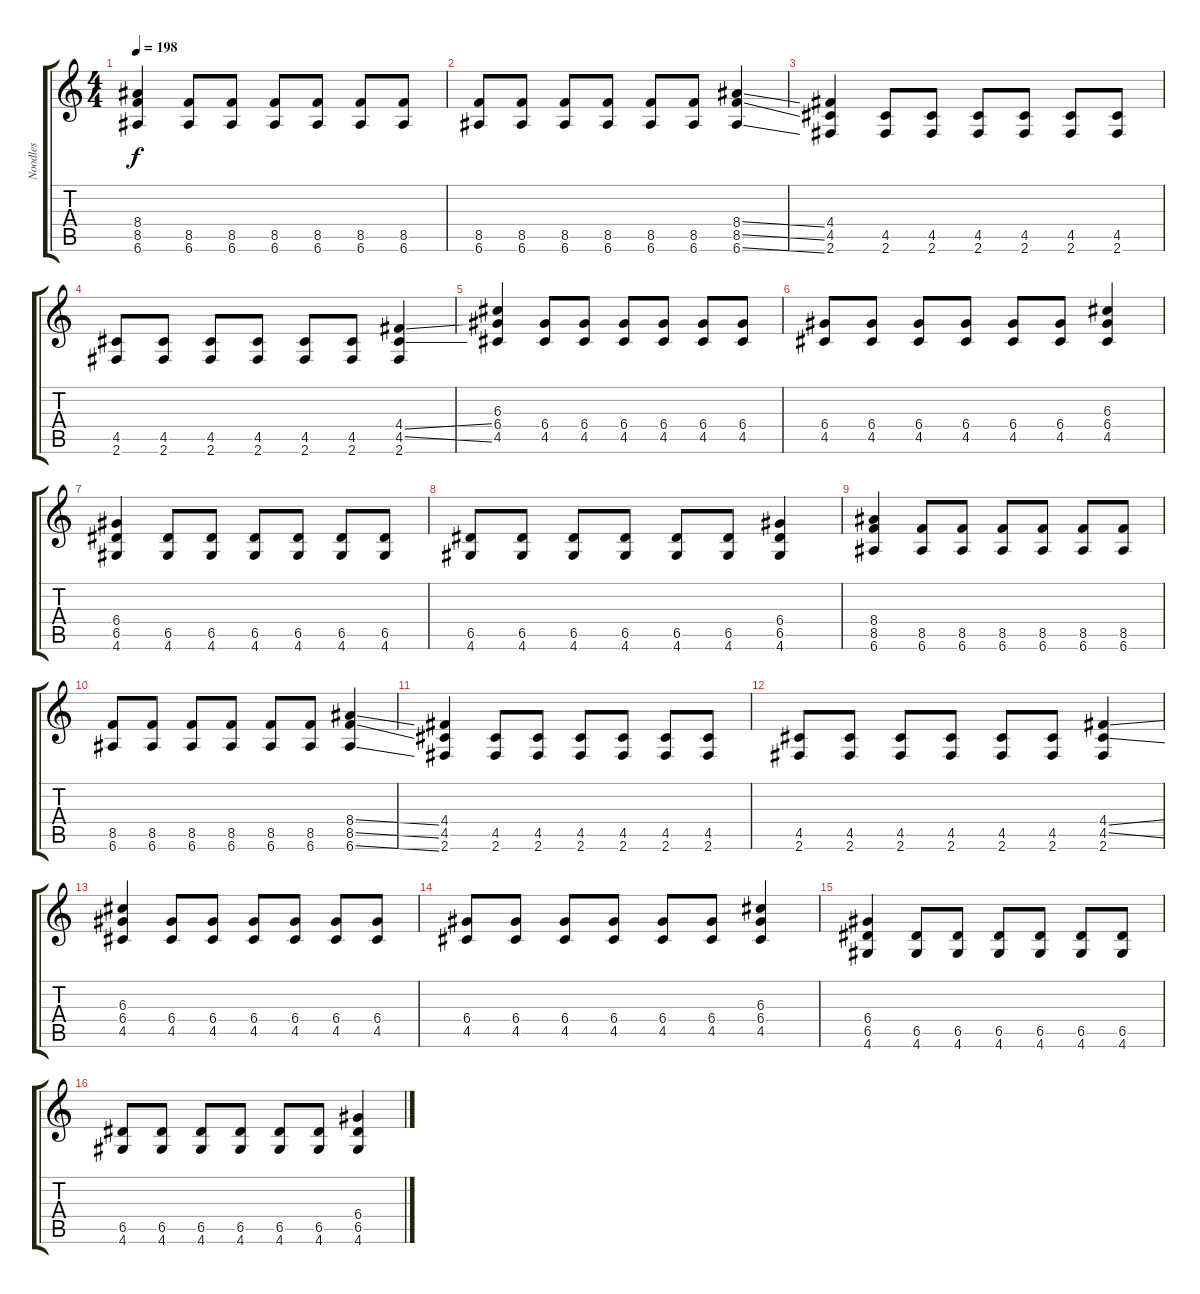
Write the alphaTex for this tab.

\track ("Noodles" "Noodles") {instrument distortionguitar}
\staff {score tabs}
\tuning (E4 B3 G3 D3 A2 E2) {hide}
\ts (4 4)
\tempo 198
\clef g2
\ks c
(8.4 8.5 6.6).4{dy f} (8.5 6.6).8 (8.5 6.6).8 (8.5 6.6).8 (8.5 6.6).8 (8.5 6.6).8 (8.5 6.6).8 |
(8.5 6.6).8 (8.5 6.6).8 (8.5 6.6).8 (8.5 6.6).8 (8.5 6.6).8 (8.5 6.6).8 (8.4{ss} 8.5{ss} 6.6{ss}).4 |
(4.4 4.5 2.6).4 (4.5 2.6).8 (4.5 2.6).8 (4.5 2.6).8 (4.5 2.6).8 (4.5 2.6).8 (4.5 2.6).8 |
(4.5 2.6).8 (4.5 2.6).8 (4.5 2.6).8 (4.5 2.6).8 (4.5 2.6).8 (4.5 2.6).8 (4.4{ss} 4.5{ss} 2.6).4 |
(6.3 6.4 4.5).4 (6.4 4.5).8 (6.4 4.5).8 (6.4 4.5).8 (6.4 4.5).8 (6.4 4.5).8 (6.4 4.5).8 |
(6.4 4.5).8 (6.4 4.5).8 (6.4 4.5).8 (6.4 4.5).8 (6.4 4.5).8 (6.4 4.5).8 (6.3 6.4 4.5).4 |
(6.4 6.5 4.6).4 (6.5 4.6).8 (6.5 4.6).8 (6.5 4.6).8 (6.5 4.6).8 (6.5 4.6).8 (6.5 4.6).8 |
(6.5 4.6).8 (6.5 4.6).8 (6.5 4.6).8 (6.5 4.6).8 (6.5 4.6).8 (6.5 4.6).8 (6.4 6.5 4.6).4 |
(8.4 8.5 6.6).4 (8.5 6.6).8 (8.5 6.6).8 (8.5 6.6).8 (8.5 6.6).8 (8.5 6.6).8 (8.5 6.6).8 |
(8.5 6.6).8 (8.5 6.6).8 (8.5 6.6).8 (8.5 6.6).8 (8.5 6.6).8 (8.5 6.6).8 (8.4{ss} 8.5{ss} 6.6{ss}).4 |
(4.4 4.5 2.6).4 (4.5 2.6).8 (4.5 2.6).8 (4.5 2.6).8 (4.5 2.6).8 (4.5 2.6).8 (4.5 2.6).8 |
(4.5 2.6).8 (4.5 2.6).8 (4.5 2.6).8 (4.5 2.6).8 (4.5 2.6).8 (4.5 2.6).8 (4.4{ss} 4.5{ss} 2.6).4 |
(6.3 6.4 4.5).4 (6.4 4.5).8 (6.4 4.5).8 (6.4 4.5).8 (6.4 4.5).8 (6.4 4.5).8 (6.4 4.5).8 |
(6.4 4.5).8 (6.4 4.5).8 (6.4 4.5).8 (6.4 4.5).8 (6.4 4.5).8 (6.4 4.5).8 (6.3 6.4 4.5).4 |
(6.4 6.5 4.6).4 (6.5 4.6).8 (6.5 4.6).8 (6.5 4.6).8 (6.5 4.6).8 (6.5 4.6).8 (6.5 4.6).8 |
(6.5 4.6).8 (6.5 4.6).8 (6.5 4.6).8 (6.5 4.6).8 (6.5 4.6).8 (6.5 4.6).8 (6.4{ss} 6.5{ss} 4.6{ss}).4
